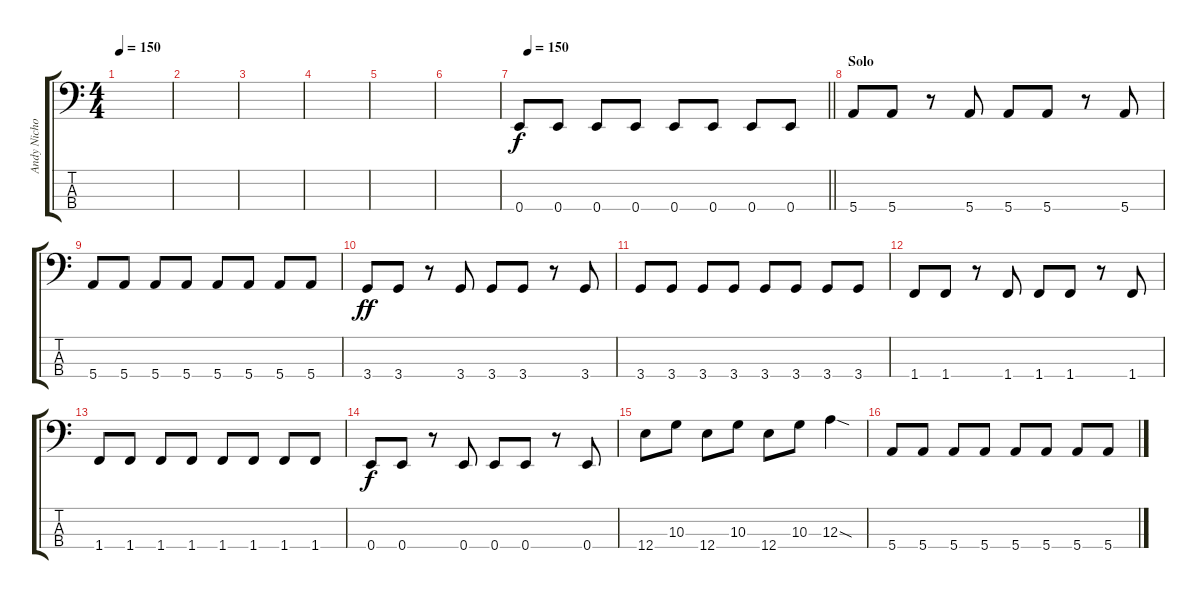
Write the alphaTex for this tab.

\track ("Andy Nicholson - Bass RSE" "Andy Nicho") {instrument electricbasspick}
\staff {score tabs}
\tuning (G2 D2 A1 E1) {hide}
\ts (4 4)
\tempo 150
\clef f4
\ks c
|
|
|
|
|
|
\tempo (150 0.03125)
\barLineRight lightlight
0.4.8 0.4.8 0.4.8 0.4.8 0.4.8 0.4.8 0.4.8 0.4.8 |
\section ("" "Solo")
5.4.8 5.4.8 r.8 5.4.8 5.4.8 5.4.8 r.8 5.4.8 |
5.4.8 5.4.8 5.4.8 5.4.8 5.4.8 5.4.8 5.4.8 5.4.8 |
3.4.8{dy ff} 3.4.8 r.8 3.4.8 3.4.8 3.4.8 r.8 3.4.8 |
3.4.8 3.4.8 3.4.8 3.4.8 3.4.8 3.4.8 3.4.8 3.4.8 |
1.4.8 1.4.8 r.8 1.4.8 1.4.8 1.4.8 r.8 1.4.8 |
1.4.8 1.4.8 1.4.8 1.4.8 1.4.8 1.4.8 1.4.8 1.4.8 |
0.4.8{dy f} 0.4.8 r.8 0.4.8 0.4.8 0.4.8 r.8 0.4.8 |
12.4.8 10.3.8 12.4.8 10.3.8 12.4.8 10.3.8 12.3{sod}.4 |
5.4.8 5.4.8 5.4.8 5.4.8 5.4.8 5.4.8 5.4.8 5.4.8
